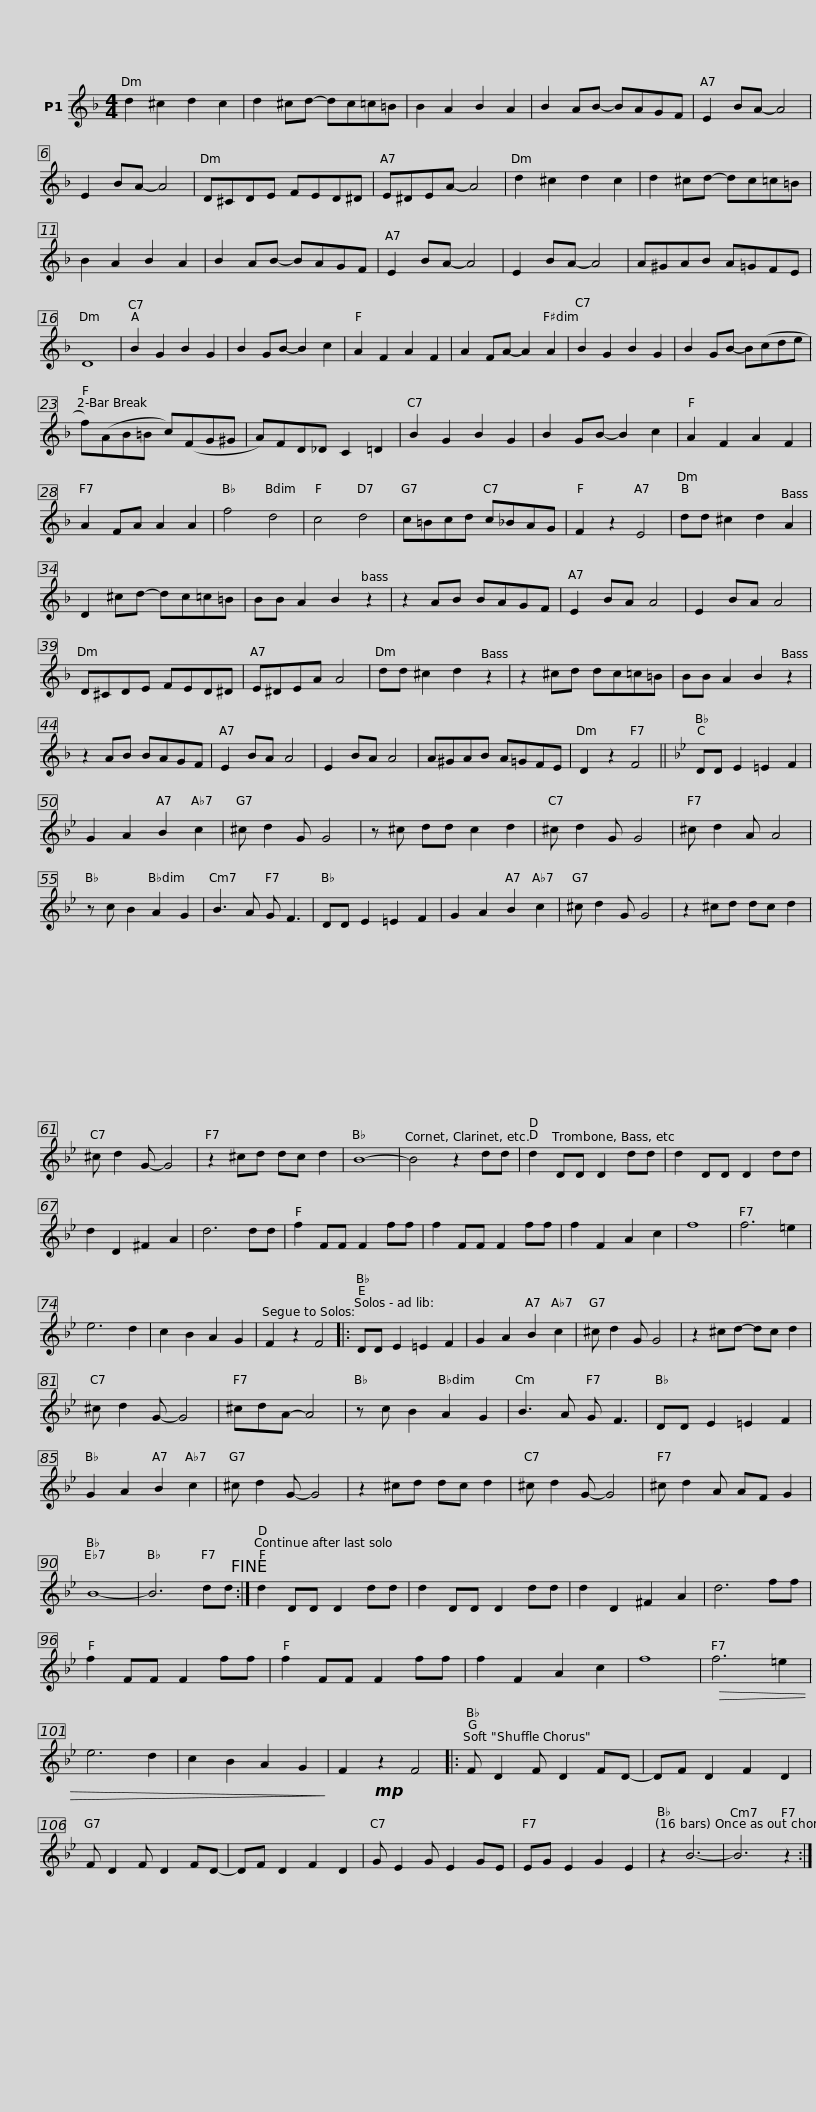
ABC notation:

X:1
L:1/8
M:4/4
I:linebreak $
K:F
V:1 treble
V:1
 d2 ^c2 d2 c2 | d2 ^cd- dc=c=B | B2 A2 B2 A2 | B2 AB- BAGF | E2 BA- A4 | %5
 E2 BA- A4 |$ D^CDE FED^D | E^DEA- A4 | d2 ^c2 d2 c2 | d2 ^cd- dc=c=B | %10
 B2 A2 B2 A2 | B2 AB- BAGF |$ E2 BA- A4 | E2 BA- A4 | A^GAB A=GFE | %15
 D8 |$ B2 G2 B2 G2 | B2 GB- B2 c2 | A2 F2 A2 F2 | A2 FA- A2 A2 | %20
 B2 G2 B2 G2 | B2 GB- B(cde |$ f)(AB=B c)(FG^G | A)FD_D C2 =D2 | B2 G2 B2 G2 | %25
 B2 GB- B2 c2 | A2 F2 A2 F2 | A2 FA A2 A2 |$ f4 d4 | c4 d4 | %30
 c=Bcd c_BAG | F2 z2 E4 |$ dd ^c2 d2 A2 | D2 ^cd- dc=c=B | BB A2 B2 z2 | %35
 z2 AB BAGF | E2 BA A4 | E2 BA A4 |$ D^CDE FED^D | E^DEA A4 | %40
 dd ^c2 d2 z2 | z2 ^cd dc=c=B | BB A2 B2 z2 | z2 AB BAGF |$ E2 BA A4 | %45
 E2 BA A4 | A^GAB A=GFE | D2 z2 F4 ||$[K:Bb] DD E2 =E2 F2 | G2 A2 B2 c2 | %50
 ^c d2 G G4 | z ^c dd c2 d2 | ^c d2 G G4 | ^c d2 A A4 |$ z c B2 A2 G2 | %55
 B3 A G F3 | DD E2 =E2 F2 | G2 A2 B2 c2 |$ ^c d2 G G4 | z2 ^cd dc d2 | %60
 ^c d2 G- G4 | z2 ^cd dc d2 | B8- | B4 z2 dd |$ d2 DD D2 dd | %65
 d2 DD D2 dd | d2 D2 ^F2 A2 | d6 dd | f2 FF F2 ff | f2 FF F2 ff |$ %70
 f2 F2 A2 c2 | f8 | f6 =e2 | e6 d2 | c2 B2 A2 G2 | %75
 F2 z2 F4 |:$ DD E2 =E2 F2 | G2 A2 B2 c2 | ^c d2 G G4 | z2 ^cd- dc d2 |$ %80
 ^c d2 G- G4 | ^cdA- A4 | z c B2 A2 G2 | B3 A G F3 | DD E2 =E2 F2 | %85
 G2 A2 B2 c2 |$ ^c d2 G- G4 | z2 ^cd dc d2 | ^c d2 G- G4 | ^c d2 A AF G2 | %90
 B8- | B6 dd!fine! :|$ d2 DD D2 dd | d2 DD D2 dd | d2 D2 ^F2 A2 | %95
 d6 ff | f2 FF F2 ff | f2 FF F2 ff |$ f2 F2 A2 c2 | f8 | %100
!>(! f6 =e2 | e6 d2 | c2 B2 A2 G2!>)! | F2!mp! z2 F4 |:$ F D2 F D2 FD- | %105
 DF D2 F2 D2 |$ F D2 F D2 FD- | DF D2 F2 D2 | G E2 G E2 GE | EG E2 G2 E2 | %110
 z2 B6- | B6 z2 :| %112
